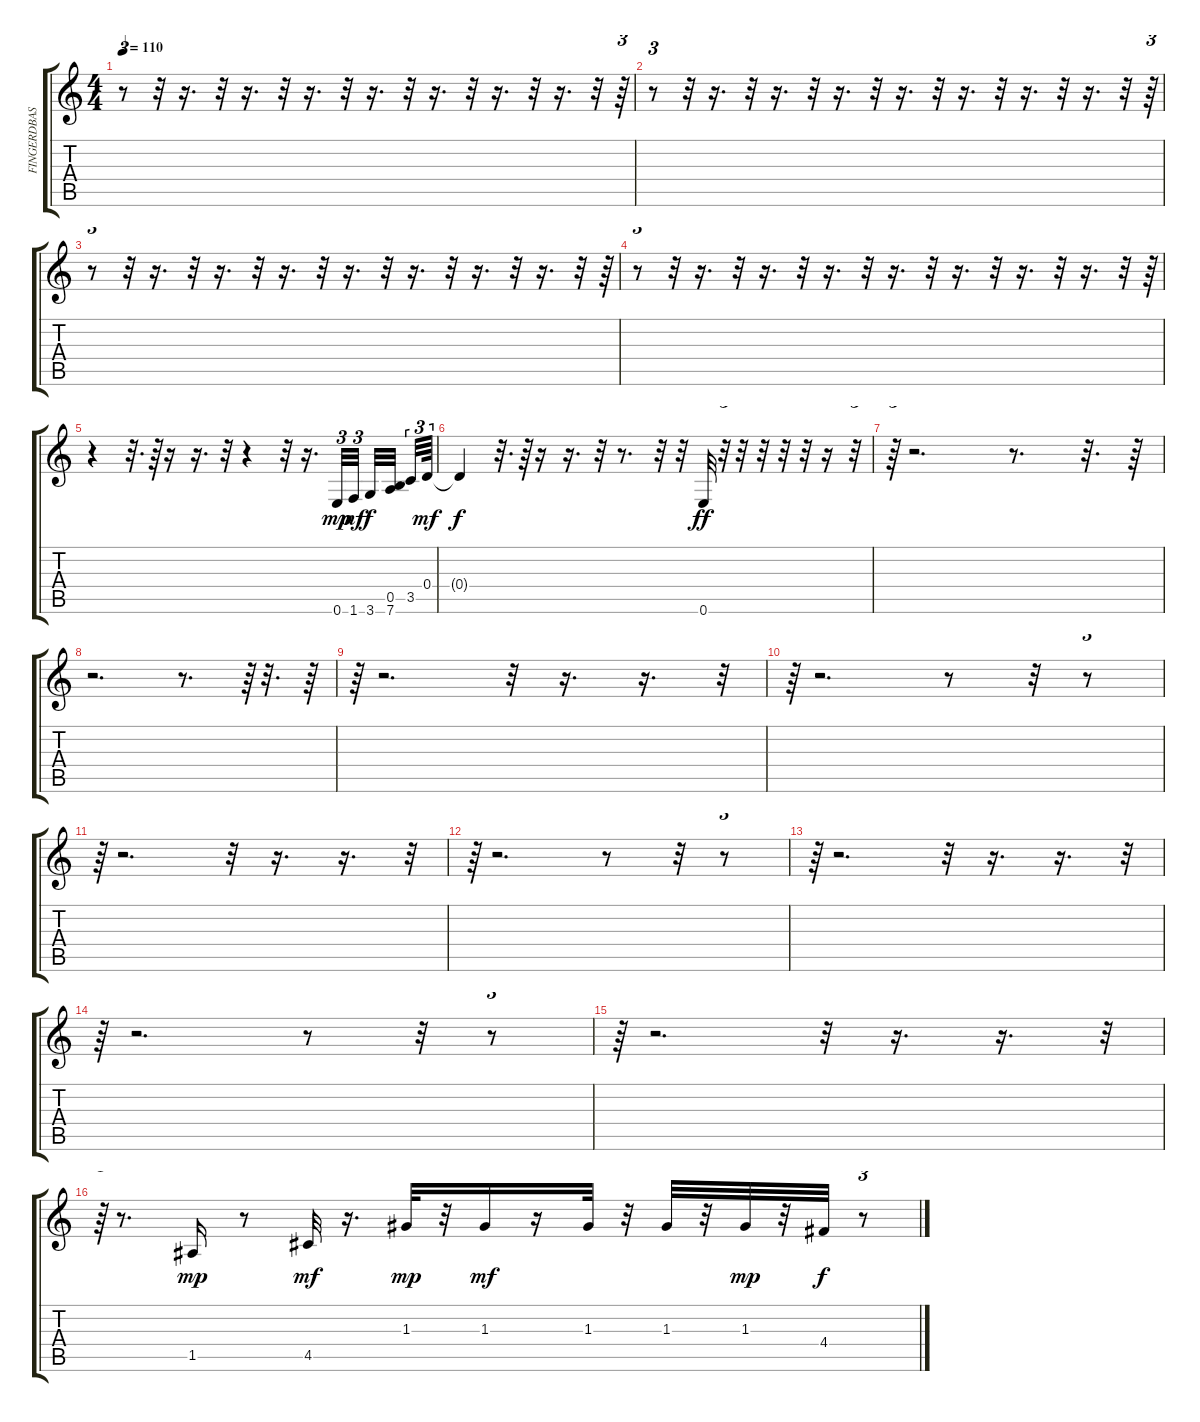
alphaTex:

\track ("FINGERDBAS" "FINGERDBAS") {instrument electricbassfinger}
\staff {score tabs}
\tuning (E4 B3 G3 D3 A2 E2) {hide}
\ts (4 4)
\tempo 110
\clef g2
\ks c
r.8{tu (3 2) dy f} r.32 r.16{d} r.32 r.16{d} r.32 r.16{d} r.32 r.16{d} r.32 r.16{d} r.32 r.16{d} r.32 r.16{d} r.32 r.64{tu (3 2)} |
r.8{tu (3 2)} r.32 r.16{d} r.32 r.16{d} r.32 r.16{d} r.32 r.16{d} r.32 r.16{d} r.32 r.16{d} r.32 r.16{d} r.32 r.64{tu (3 2)} |
r.8{tu (3 2)} r.32 r.16{d} r.32 r.16{d} r.32 r.16{d} r.32 r.16{d} r.32 r.16{d} r.32 r.16{d} r.32 r.16{d} r.32 r.64{tu (3 2)} |
r.8{tu (3 2)} r.32 r.16{d} r.32 r.16{d} r.32 r.16{d} r.32 r.16{d} r.32 r.16{d} r.32 r.16{d} r.32 r.16{d} r.32 r.64{tu (3 2)} |
r.4 r.32{d} r.64 r.16 r.16{d} r.32 r.4 r.32 r.16{d} 0.6.32{tu (3 2) dy mp} 1.6.32{tu (3 2) dy mf} 3.6.32{dy f} (0.5 7.6).32 3.5.32{tu (3 2)} 0.4.64{tu (3 2) dy mf} |
0.4{t}.4{dy f} r.32{d} r.64 r.16 r.16{d} r.32 r.8{d} r.32 r.32 0.6.32{dy ff} r.32{tu (3 2)} r.32 r.32 r.32 r.32 r.16 r.32{tu (3 2)} |
r.64{tu (3 2)} r.2{d} r.8{d} r.32{d} r.64 |
r.2{d} r.8{d} r.64{tu (3 2)} r.32{d} r.64 |
r.64{tu (3 2)} r.2{d} r.32 r.16{d} r.16{d} r.32{tu (3 2)} |
r.64{tu (3 2)} r.2{d} r.8 r.32 r.8{tu (3 2)} |
r.64{tu (3 2)} r.2{d} r.32 r.16{d} r.16{d} r.32{tu (3 2)} |
r.64{tu (3 2)} r.2{d} r.8 r.32 r.8{tu (3 2)} |
r.64{tu (3 2)} r.2{d} r.32 r.16{d} r.16{d} r.32{tu (3 2)} |
r.64{tu (3 2)} r.2{d} r.8 r.32 r.8{tu (3 2)} |
r.64{tu (3 2)} r.2{d} r.32 r.16{d} r.16{d} r.32{tu (3 2)} |
r.64{tu (3 2)} r.8{d} 1.5.16{dy mp} r.8 4.5.32{dy mf} r.16{d} 1.3.32{dy mp} r.32 1.3.16{dy mf} r.16 1.3.32 r.32 1.3.32 r.32 1.3.32{dy mp} r.32 4.4.32{dy f} r.8{tu (3 2)}
